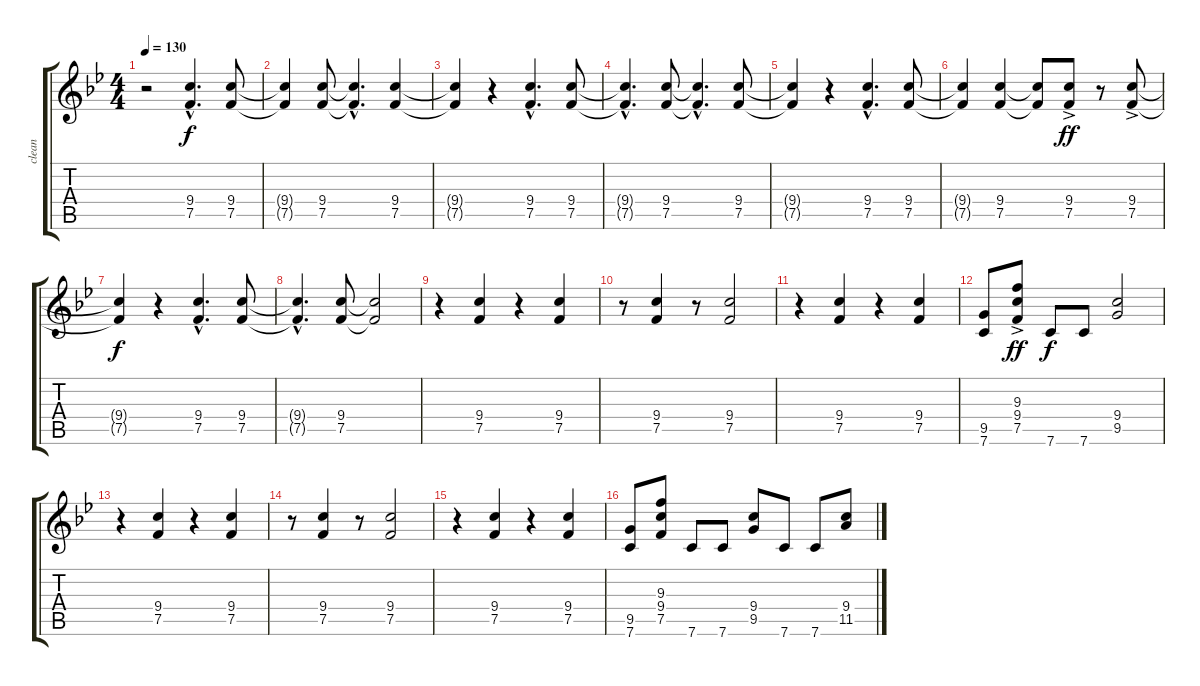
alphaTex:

\track ("clean" "clean") {instrument electricguitarclean}
\staff {score tabs}
\tuning (F4 C4 Ab3 Eb3 Bb2 F2) {hide}
\ts (4 4)
\tempo 130
\clef g2
\ks bb
r.2{dy f instrument electricguitarclean} (9.4{hac} 7.5{hac}).4{d} (9.4 7.5).8 |
(9.4{t} 7.5{t}).4 (9.4 7.5).8 (9.4{hac t} 7.5{hac t}).4{d} (9.4 7.5).4 |
(9.4{t} 7.5{t}).4 r.4 (9.4{hac} 7.5{hac}).4{d} (9.4 7.5).8 |
(9.4{hac t} 7.5{hac t}).4{d} (9.4 7.5).8 (9.4{hac t} 7.5{hac t}).4{d} (9.4 7.5).8 |
(9.4{t} 7.5{t}).4 r.4 (9.4{hac} 7.5{hac}).4{d} (9.4 7.5).8 |
(9.4{t} 7.5{t}).4 (9.4 7.5).4 (9.4{t} 7.5{t}).8 (9.4{ac} 7.5{ac}).8{dy ff} r.8 (9.4{ac} 7.5{ac}).8 |
(9.4{t} 7.5{t}).4{dy f} r.4 (9.4{hac} 7.5{hac}).4{d} (9.4 7.5).8 |
(9.4{hac t} 7.5{hac t}).4{d} (9.4 7.5).8 (9.4{t} 7.5{t}).2 |
r.4 (9.4 7.5).4 r.4 (9.4 7.5).4 |
r.8 (9.4 7.5).4 r.8 (9.4 7.5).2 |
r.4 (9.4 7.5).4 r.4 (9.4 7.5).4 |
(9.5 7.6).8 (9.3{ac} 9.4{ac} 7.5{ac}).8{dy ff} 7.6.8{dy f} 7.6.8 (9.4 9.5).2 |
r.4 (9.4 7.5).4 r.4 (9.4 7.5).4 |
r.8 (9.4 7.5).4 r.8 (9.4 7.5).2 |
r.4 (9.4 7.5).4 r.4 (9.4 7.5).4 |
(9.5 7.6).8 (9.3 9.4 7.5).8 7.6.8 7.6.8 (9.4 9.5).8 7.6.8 7.6.8 (9.4 11.5).8
